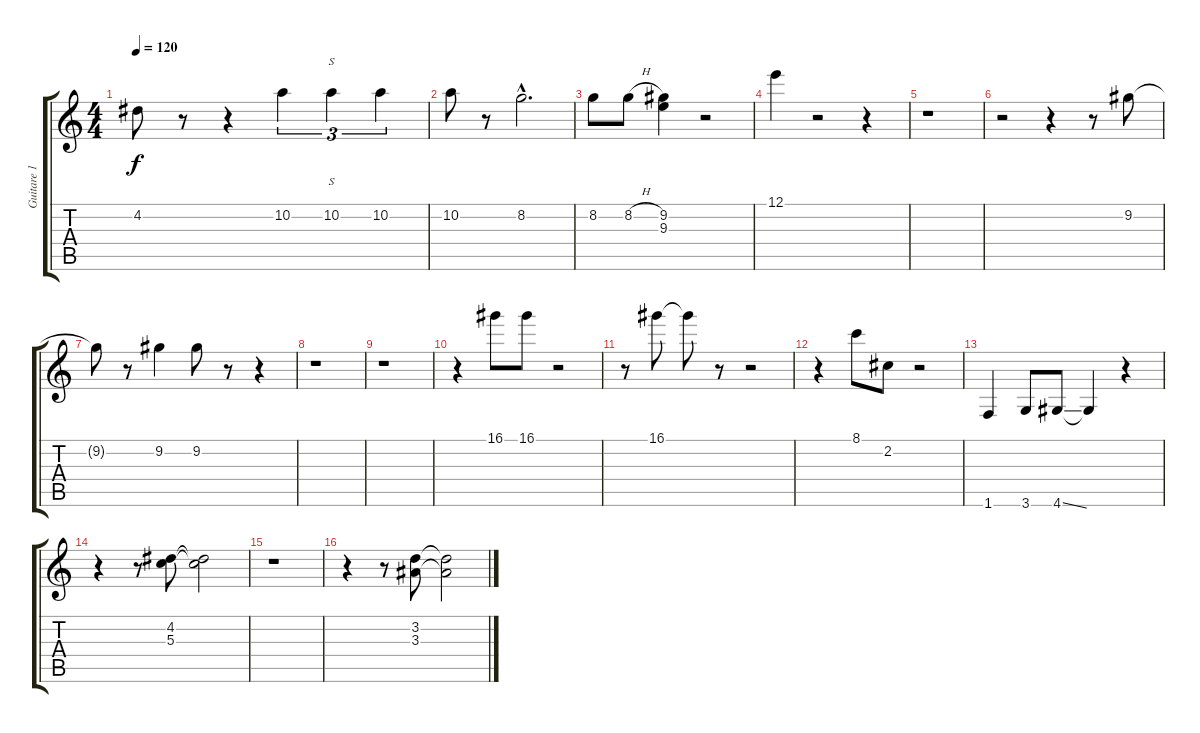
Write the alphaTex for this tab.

\track ("Guitare 1" "Guitare 1") {instrument electricguitarclean}
\staff {score tabs}
\tuning (E4 B3 G3 D3 A2 E2) {hide}
\ts (4 4)
\tempo 120
\clef g2
\ks c
4.2.8{dy f} r.8 r.4 10.2.4{tu (3 2)} 10.2.4{s tu (3 2)} 10.2.4{tu (3 2)} |
10.2.8 r.8 8.2{hac}.2{d} |
8.2.8 8.2{h}.8 (9.2 9.3).4 r.2 |
12.1.4 r.2 r.4 |
r.1 |
r.2 r.4 r.8 9.2.8 |
9.2{t}.8 r.8 9.2.4 9.2.8 r.8 r.4 |
r.1 |
r.1 |
r.4 16.1.8 16.1.8 r.2 |
r.8 16.1.8 16.1{t}.8 r.8 r.2 |
r.4 8.1.8 2.2.8 r.2 |
1.6.4 3.6.8 4.6{ss}.8 4.6{t}.4 r.4 |
r.4 r.8 (4.2 5.3).8 (4.2{t} 5.3{t}).2 |
r.1 |
r.4 r.8 (3.2 3.3).8 (3.2{t} 3.3{t}).2
